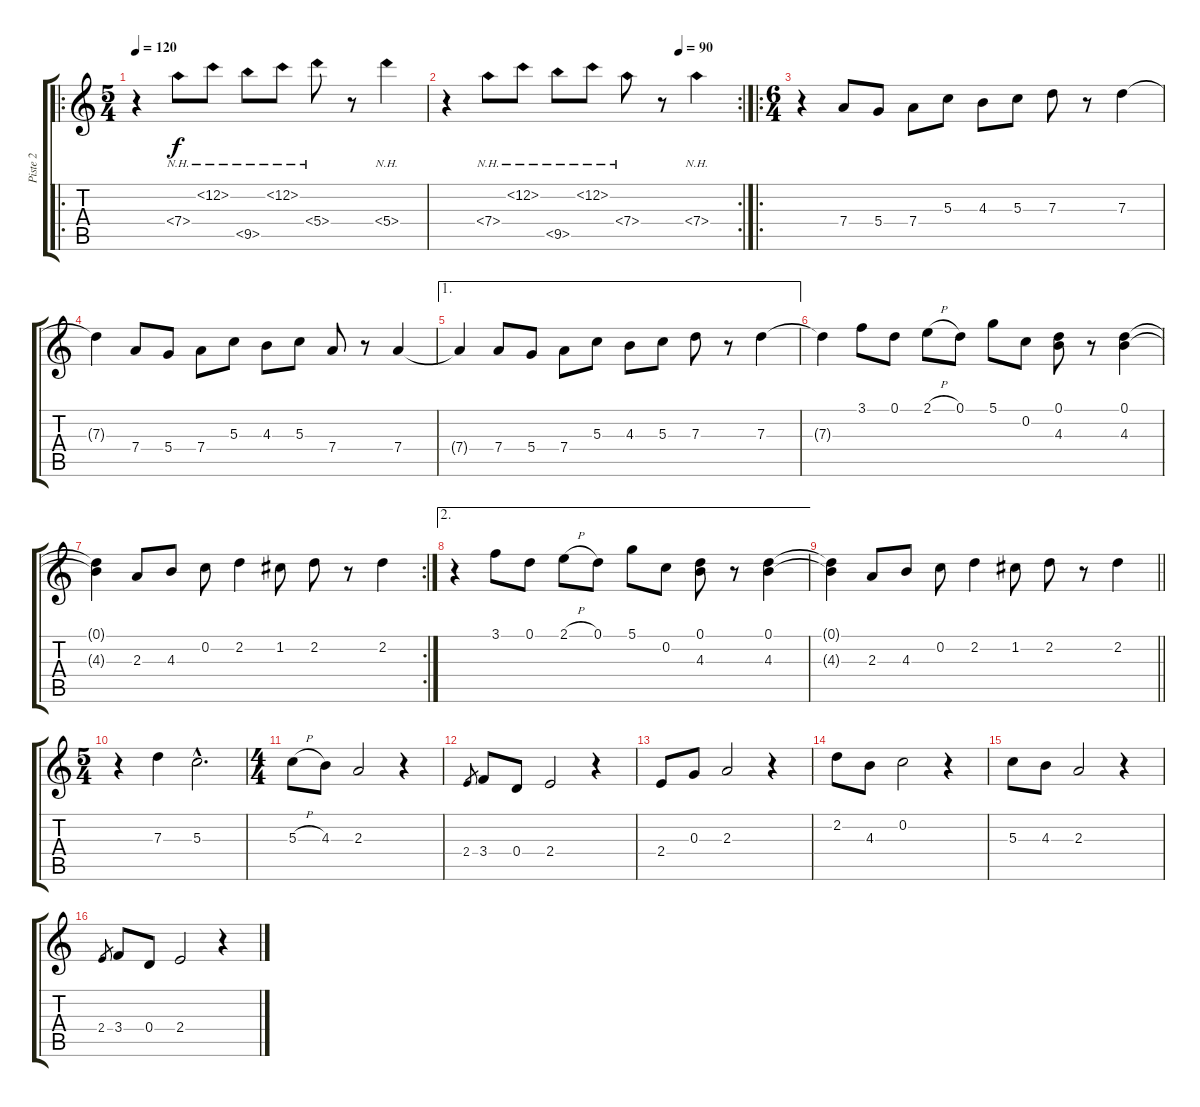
\track ("Piste 2" "Piste 2") {instrument electricguitarjazz}
\staff {score tabs}
\tuning (D4 C4 G3 D3 G2 D2) {hide}
\ro
\ts (5 4)
\tempo 120
\tempo 90
\tempo 120
\clef g2
\ks c
r.4{dy f instrument electricguitarjazz} 7.4{nh}.8 12.2{nh}.8 9.5{nh}.8 12.2{nh}.8 5.4{nh}.8 r.8 5.4{nh}.4 |
\rc 2
\tempo (90 0.8)
r.4 7.4{nh}.8 12.2{nh}.8 9.5{nh}.8 12.2{nh}.8 7.4{nh}.8 r.8 7.4{nh}.4 |
\ro
\ts (6 4)
r.4 7.4.8 5.4.8 7.4.8 5.3.8 4.3.8 5.3.8 7.3.8 r.8 7.3.4 |
7.3{t}.4 7.4.8 5.4.8 7.4.8 5.3.8 4.3.8 5.3.8 7.4.8 r.8 7.4.4 |
\ae 1
7.4{t}.4 7.4.8 5.4.8 7.4.8 5.3.8 4.3.8 5.3.8 7.3.8 r.8 7.3.4 |
7.3{t}.4 3.1.8 0.1.8 2.1{h}.8 0.1.8 5.1.8 0.2.8 (0.1 4.3).8 r.8 (0.1 4.3).4 |
\rc 2
(0.1{t} 4.3{t}).4 2.3.8 4.3.8 0.2.8 2.2.4 1.2.8 2.2.8 r.8 2.2.4 |
\ae 2
r.4 3.1.8 0.1.8 2.1{h}.8 0.1.8 5.1.8 0.2.8 (0.1 4.3).8 r.8 (0.1 4.3).4 |
\barLineRight lightlight
(0.1{t} 4.3{t}).4 2.3.8 4.3.8 0.2.8 2.2.4 1.2.8 2.2.8 r.8 2.2.4 |
\ts (5 4)
r.4 7.3.4 5.3{hac}.2{d} |
\ts (4 4)
5.3{h}.8 4.3.8 2.3.2 r.4 |
2.4.8{gr} 3.4.8 0.4.8 2.4.2 r.4 |
2.4.8 0.3.8 2.3.2 r.4 |
2.2.8 4.3.8 0.2.2 r.4 |
5.3.8 4.3.8 2.3.2 r.4 |
2.4.8{gr} 3.4.8 0.4.8 2.4.2 r.4
